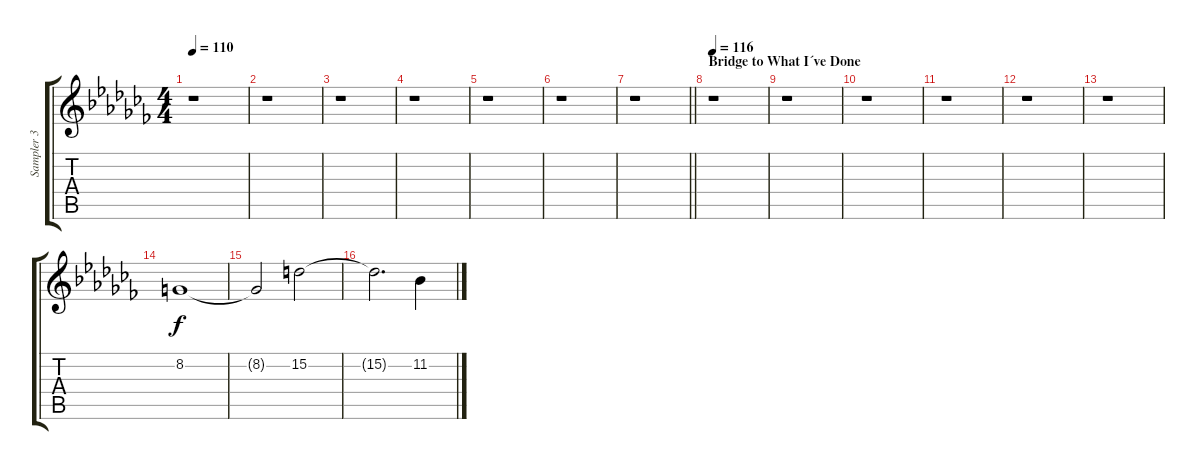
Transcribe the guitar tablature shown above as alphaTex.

\track ("Sampler 3 - Joe Hahn" "Sampler 3 ") {instrument vibraphone}
\staff {score tabs}
\tuning (E4 B3 G3 D3 A2 E2) {hide}
\ts (4 4)
\tempo 110
\clef g2
\ks abminor
r.1{dy f} |
r.1 |
r.1 |
r.1 |
r.1 |
r.1 |
\barLineRight lightlight
r.1 |
\section ("" "Bridge to What I´ve Done")
\tempo 116
r.1 |
r.1 |
r.1 |
r.1 |
r.1 |
r.1 |
8.2.1{volume 7 balance 13 instrument overdrivenguitar} |
8.2{t}.2 15.2.2 |
15.2{t}.2{d} 11.2.4
